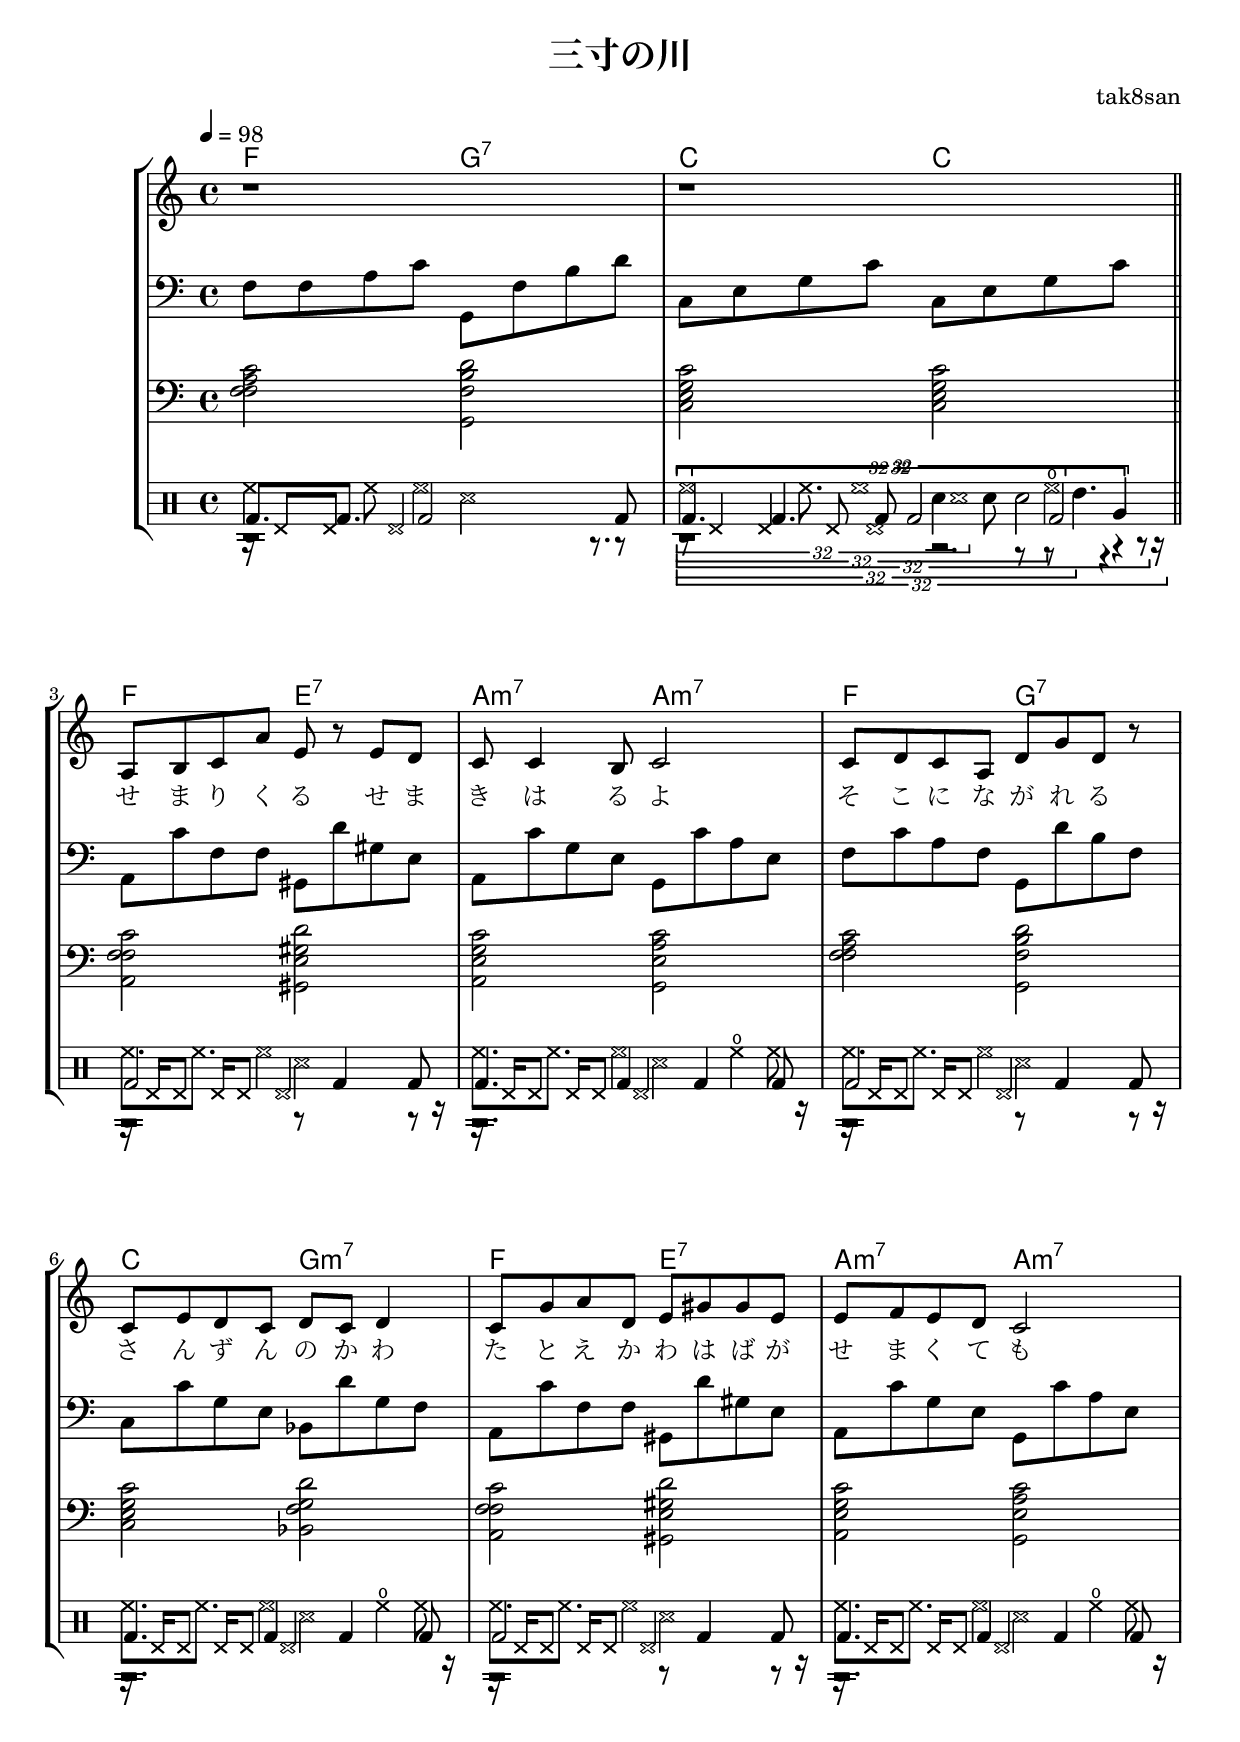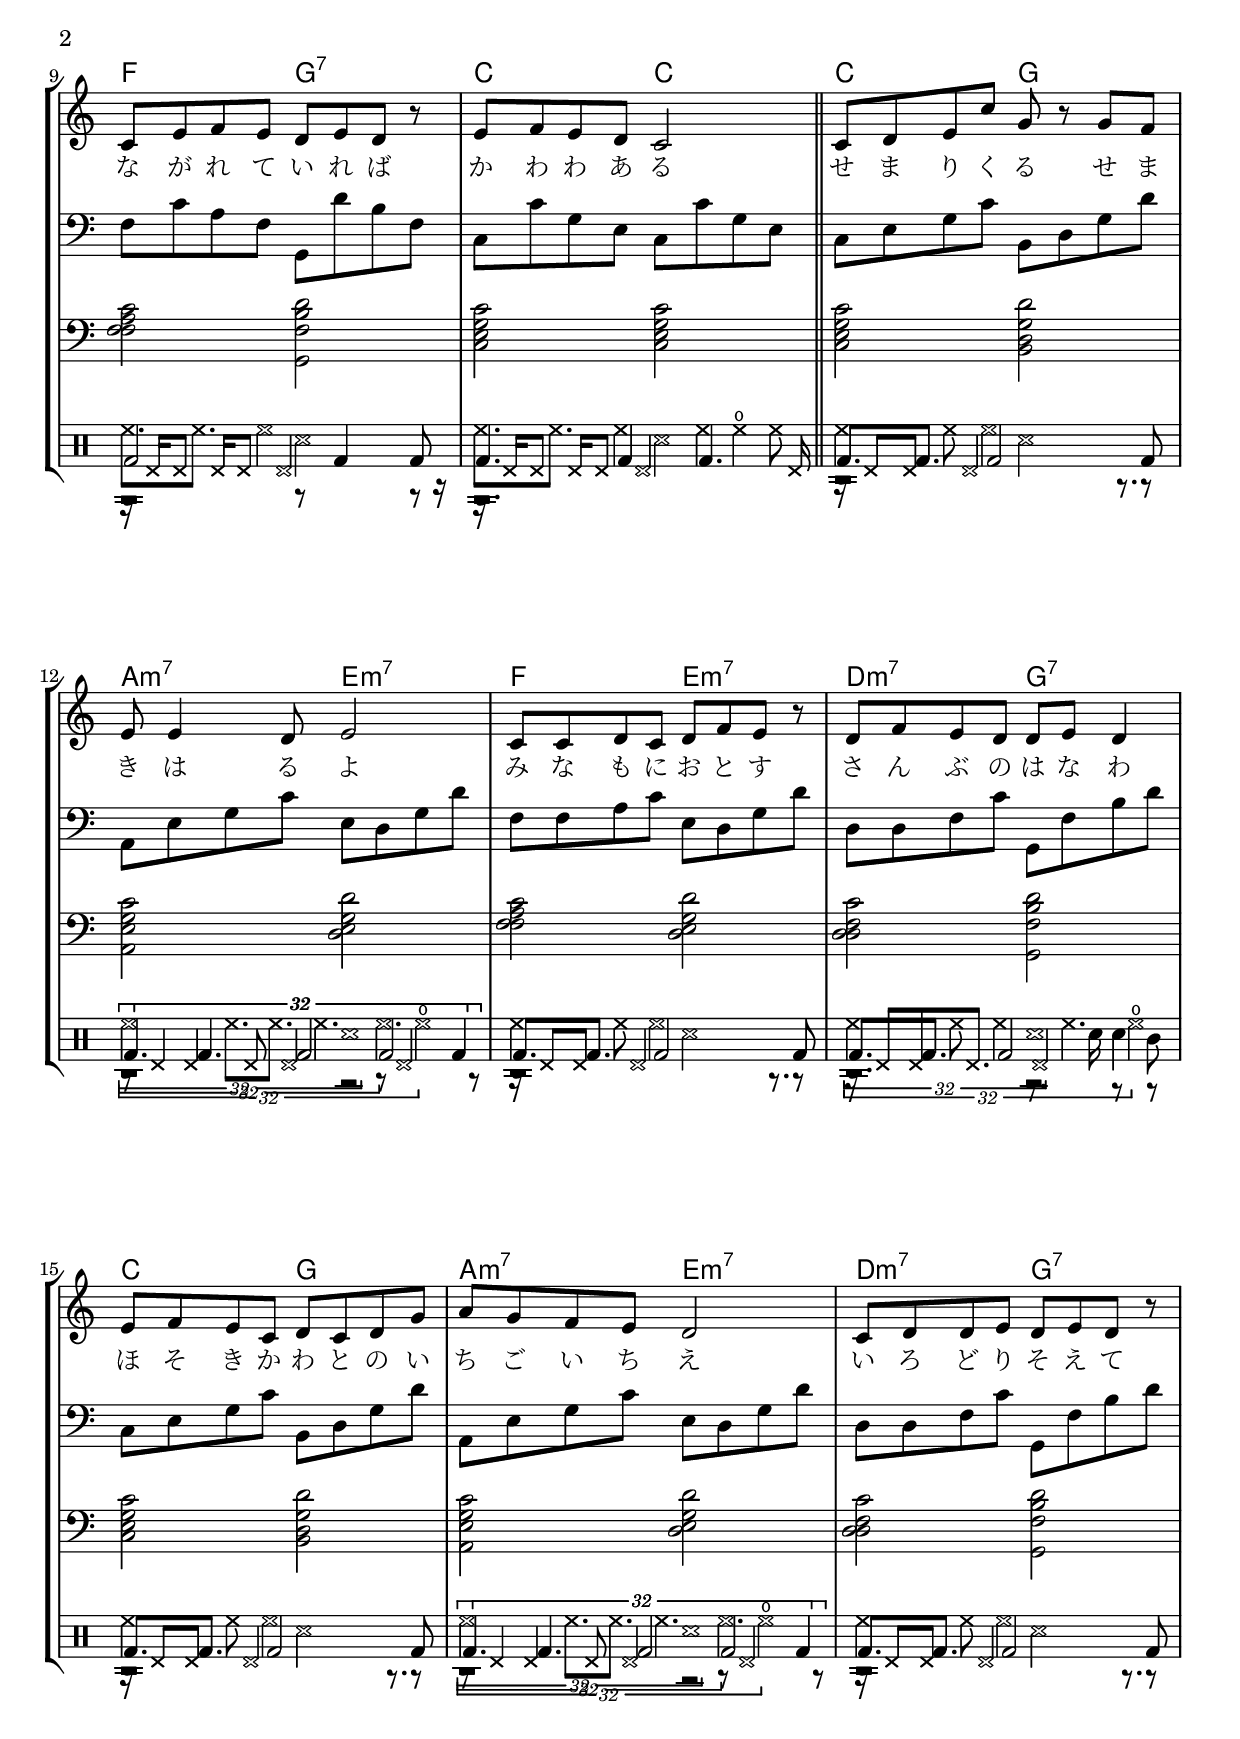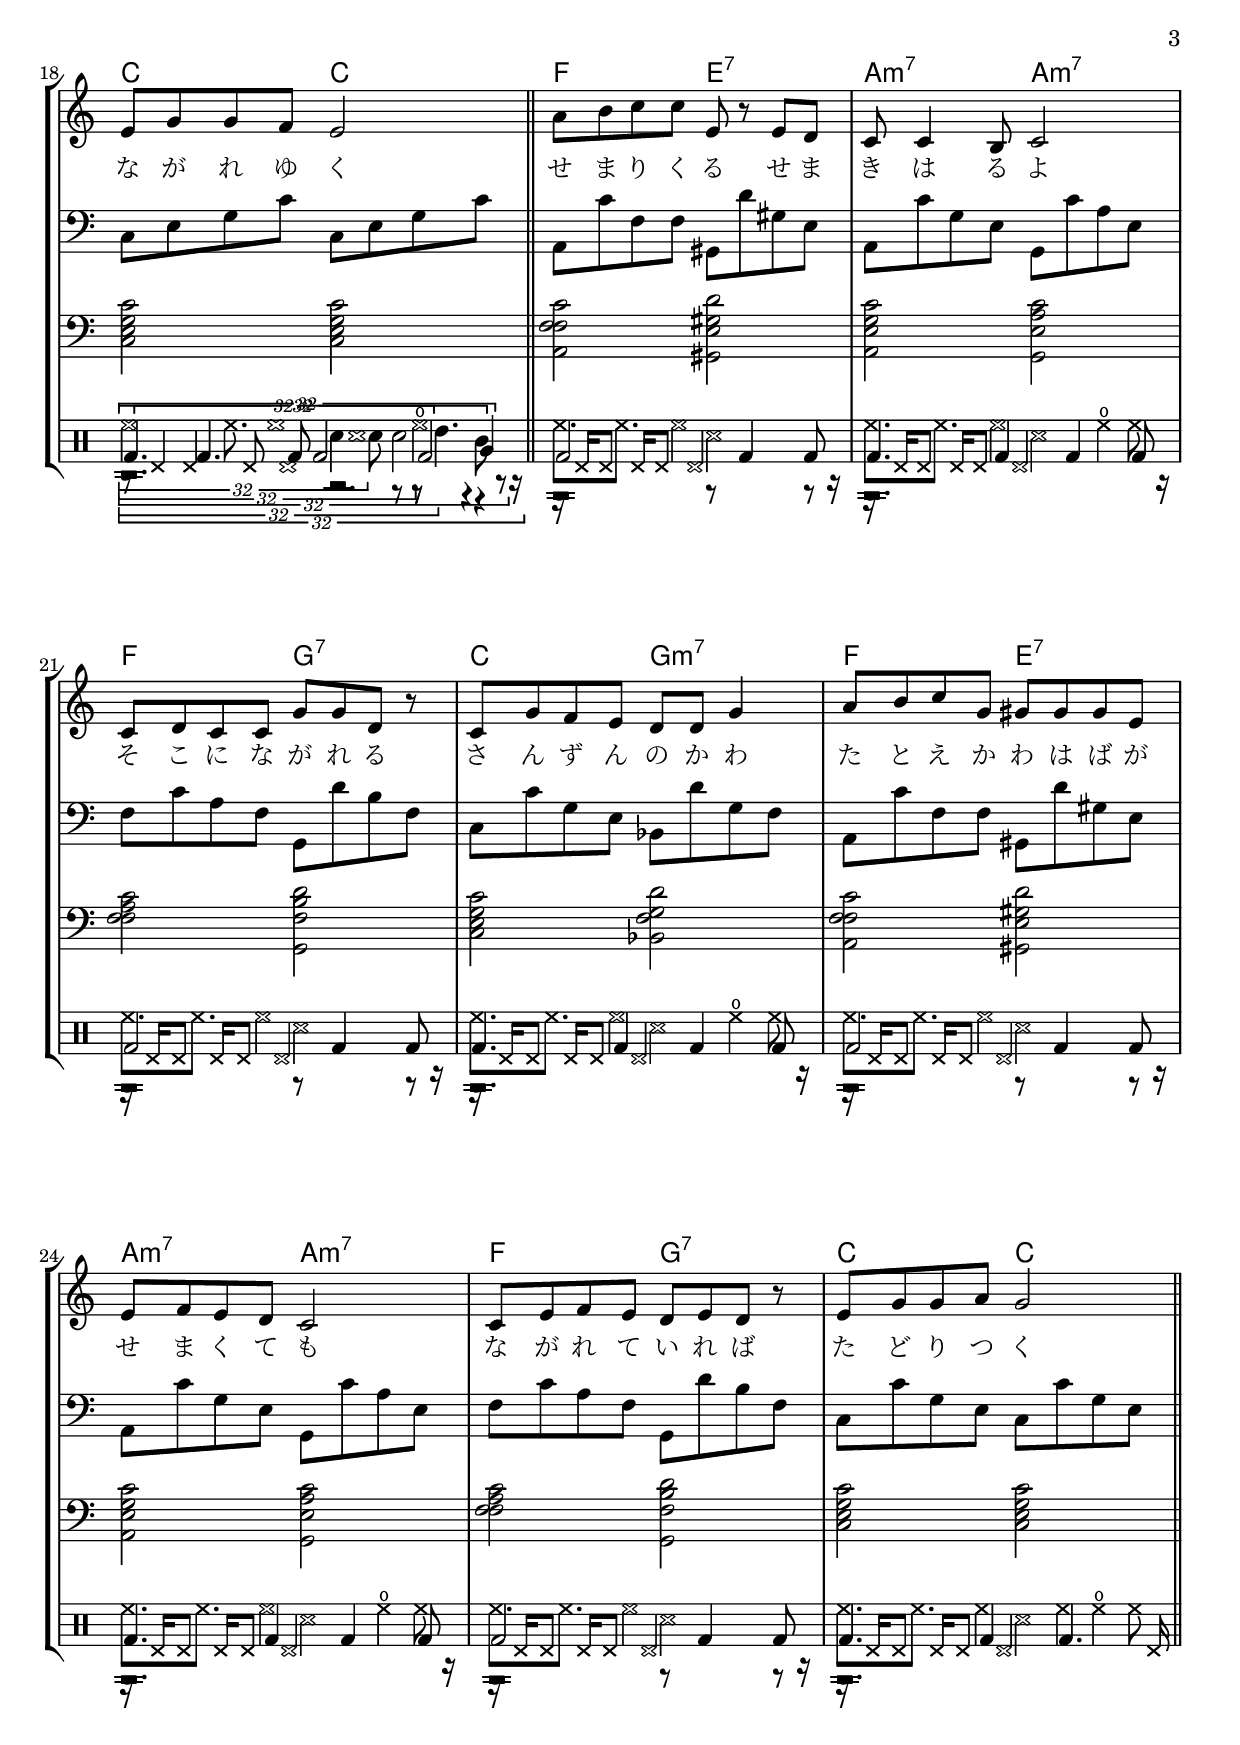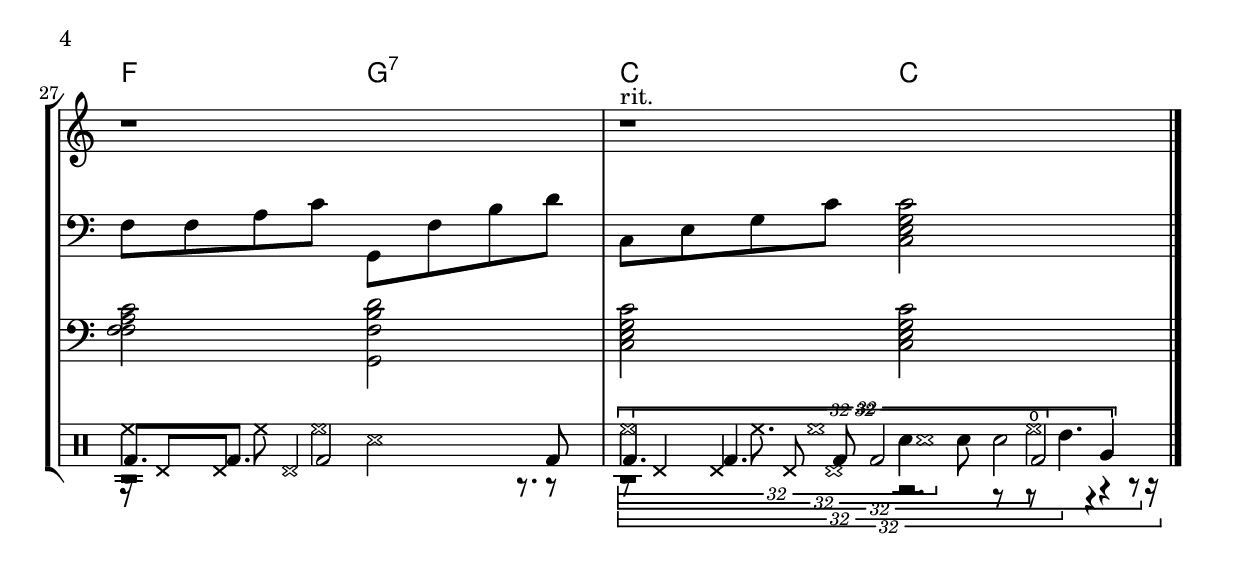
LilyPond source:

\version "2.12.1"

\header {
	title = \markup {三寸の川}
	composer = \markup \center-column {tak8san}
}

harmony = \chordmode {
	f2 g:7 c c 

	f e:7 a:min7 a:min7 f g:7 c g:min7 f e:7 a:min7 a:min7 f g:7 c c 

	c g a:min7 e:min7 f e:min7 d:min7 g:7 c g a:min7 e:min7 d:min7 g:7 c c 

	f e:7 a:min7 a:min7 f g:7 c g:min7 f e:7 a:min7 a:min7 f g:7 c c 

	f g:7 c c 
}

melody = {
	\key c \major
	\tempo 4 = 98
	r1 | r1   
	\set Staff.midiInstrument = #"fss0.35"
	\set Staff.midiMinimumVolume = #0.7
	\set Staff.midiMaximumVolume = #0.9
	a8  b8  c'8  a'8  e'8  r8  e'8  d'8 
	c'8  c'4  b8  c'2 
	c'8  d'8  c'8  a8  d'8  g'8  d'8  r8 
	c'8  e'8  d'8  c'8  d'8  c'8  d'4 
	c'8  g'8  a'8  d'8  e'8  gis'8  gis'8  e'8 
	e'8  f'8  e'8  d'8  c'2 
	c'8  e'8  f'8  e'8  d'8  e'8  d'8  r8 
	e'8  f'8  e'8  d'8  c'2
	\set Staff.midiInstrument = #"fss0.35"
	\set Staff.midiMinimumVolume = #0.7
	\set Staff.midiMaximumVolume = #0.9
	c'8  d'8  e'8  c''8  g'8  r8  g'8  f'8 
	e'8  e'4  d'8  e'2 
	c'8  c'8  d'8  c'8  d'8  f'8  e'8  r8 
	d'8  f'8  e'8  d'8  d'8  e'8  d'4 
	e'8  f'8  e'8  c'8  d'8  c'8  d'8  g'8 
	a'8  g'8  f'8  e'8  d'2 
	c'8  d'8  d'8  e'8  d'8  e'8  d'8  r8 
	e'8  g'8  g'8  f'8  e'2
	\set Staff.midiInstrument = #"fss0.35"
	\set Staff.midiMinimumVolume = #0.7
	\set Staff.midiMaximumVolume = #0.9
	a'8  b'8  c''8  c''8  e'8  r8  e'8  d'8 
	c'8  c'4  b8  c'2 
	c'8  d'8  c'8  c'8  g'8  g'8  d'8  r8 
	c'8  g'8  f'8  e'8  d'8  d'8  g'4 
	a'8  b'8  c''8  g'8  gis'8  gis'8  gis'8  e'8 
	e'8  f'8  e'8  d'8  c'2 
	c'8  e'8  f'8  e'8  d'8  e'8  d'8  r8 
	e'8  g'8  g'8  a'8  g'2
	r1 | r1^"rit." \bar "|."
}

words = \lyricmode {
	
	せ  ま  り  く  る  せ  ま  き  は  る  よ  そ  こ  に  な  が  れ  る  さ  ん  ず  ん  の  か  わ  た  と  え  か  わ  は  ば  が  せ  ま  く  て  も  な  が  れ  て  い  れ  ば  か  わ  わ  あ  る  
	せ  ま  り  く  る  せ  ま  き  は  る  よ  み  な  も  に  お  と  す  さ  ん  ぶ  の  は  な  わ  ほ  そ  き  か  わ  と  の  い  ち  ご  い  ち  え  い  ろ  ど  り  そ  え  て  な  が  れ  ゆ  く  
	せ  ま  り  く  る  せ  ま  き  は  る  よ  そ  こ  に  な  が  れ  る  さ  ん  ず  ん  の  か  わ  た  と  え  か  わ  は  ば  が  せ  ま  く  て  も  な  が  れ  て  い  れ  ば  た  ど  り  つ  く  
	
}

tempochange = {
	\tempo 4 = 98
	r1 | r1 \bar "||"
	\tempo 4 = 98
	r1 | r1 | r1 | r1 | r1 | r1 | r1 | r1 \bar "||"
	\tempo 4 = 98
	r1 | r1 | r1 | r1 | r1 | r1 | r1 | r1 \bar "||"
	\tempo 4 = 98
	r1 | r1 | r1 | r1 | r1 | r1 | r1 | r1 \bar "||"
	\tempo 4 = 98
	r1 | \tempo 4 = 73 r2 \tempo 4 = 65 r2 \bar "|."
}

mainacc = {
	\clef bass
	\set Staff.midiInstrument = #"Acoustic Guitar (steel)"
	\set Staff.midiMinimumVolume = #0.3
	\set Staff.midiMaximumVolume = #0.6
	\key c \major
	\tempo 4 = 98
	f8 f8 a8 c'8
	g,8 f8 b8 d'8
	c8 e8 g8 c'8
	c8 e8 g8 c'8
	\bar "||"

	\set Staff.midiInstrument = #"Acoustic Guitar (steel)"
	\set Staff.midiMinimumVolume = #0.3
	\set Staff.midiMaximumVolume = #0.6
	a,8 c' f f
	gis,8 d' gis e
	a,8 c' g e
	g,8 c' a e
	f8 c' a f
	g,8 d' b f
	c8 c' g e
	bes,8 d' g f
	a,8 c' f f
	gis,8 d' gis e
	a,8 c' g e
	g,8 c' a e
	f8 c' a f
	g,8 d' b f
	c8 c' g e
	c8 c' g e
	\bar "||"

	\set Staff.midiInstrument = #"Acoustic Guitar (steel)"
	\set Staff.midiMinimumVolume = #0.3
	\set Staff.midiMaximumVolume = #0.6
	c8 e8 g8 c'8
	b,8 d8 g8 d'8
	a,8 e8 g8 c'8
	e8 d8 g8 d'8
	f8 f8 a8 c'8
	e8 d8 g8 d'8
	d8 d8 f8 c'8
	g,8 f8 b8 d'8
	c8 e8 g8 c'8
	b,8 d8 g8 d'8
	a,8 e8 g8 c'8
	e8 d8 g8 d'8
	d8 d8 f8 c'8
	g,8 f8 b8 d'8
	c8 e8 g8 c'8
	c8 e8 g8 c'8
	\bar "||"

	\set Staff.midiInstrument = #"Acoustic Guitar (steel)"
	\set Staff.midiMinimumVolume = #0.3
	\set Staff.midiMaximumVolume = #0.6
	a,8 c' f f
	gis,8 d' gis e
	a,8 c' g e
	g,8 c' a e
	f8 c' a f
	g,8 d' b f
	c8 c' g e
	bes,8 d' g f
	a,8 c' f f
	gis,8 d' gis e
	a,8 c' g e
	g,8 c' a e
	f8 c' a f
	g,8 d' b f
	c8 c' g e
	c8 c' g e
	\bar "||"

	\set Staff.midiInstrument = #"Acoustic Guitar (steel)"
	\set Staff.midiMinimumVolume = #0.3
	\set Staff.midiMaximumVolume = #0.6
	f8 f8 a8 c'8
	g,8 f8 b8 d'8
	c8 e8 g8 c'8
	<c e g c'>2
	\bar "|."
}

subacc = {
	\clef bass
	\set Staff.midiInstrument = #"String Ensemble 1"
	\set Staff.midiMinimumVolume = #0.3
	\set Staff.midiMaximumVolume = #0.6
	\key c \major
	\tempo 4 = 98
	<f f a c'>2
	<g, f b d'>2
	<c e g c'>2
	<c e g c'>2
	\bar "||"

	\set Staff.midiInstrument = #"String Ensemble 2"
	\set Staff.midiMinimumVolume = #0.3
	\set Staff.midiMaximumVolume = #0.6
	<a, f f c'>2
	<gis, e gis d'>2
	<a, e g c'>2
	<g, e a c'>2
	<f f a c'>2
	<g, f b d'>2
	<c e g c'>2
	<bes, f g d'>2
	<a, f f c'>2
	<gis, e gis d'>2
	<a, e g c'>2
	<g, e a c'>2
	<f f a c'>2
	<g, f b d'>2
	<c e g c'>2
	<c e g c'>2
	\bar "||"

	\set Staff.midiInstrument = #"String Ensemble 1"
	\set Staff.midiMinimumVolume = #0.3
	\set Staff.midiMaximumVolume = #0.6
	<c e g c'>2
	<b, d g d'>2
	<a, e g c'>2
	<e d g d'>2
	<f f a c'>2
	<e d g d'>2
	<d d f c'>2
	<g, f b d'>2
	<c e g c'>2
	<b, d g d'>2
	<a, e g c'>2
	<e d g d'>2
	<d d f c'>2
	<g, f b d'>2
	<c e g c'>2
	<c e g c'>2
	\bar "||"

	\set Staff.midiInstrument = #"String Ensemble 2"
	\set Staff.midiMinimumVolume = #0.3
	\set Staff.midiMaximumVolume = #0.6
	<a, f f c'>2
	<gis, e gis d'>2
	<a, e g c'>2
	<g, e a c'>2
	<f f a c'>2
	<g, f b d'>2
	<c e g c'>2
	<bes, f g d'>2
	<a, f f c'>2
	<gis, e gis d'>2
	<a, e g c'>2
	<g, e a c'>2
	<f f a c'>2
	<g, f b d'>2
	<c e g c'>2
	<c e g c'>2
	\bar "||"

	\set Staff.midiInstrument = #"String Ensemble 1"
	\set Staff.midiMinimumVolume = #0.3
	\set Staff.midiMaximumVolume = #0.6
	<f f a c'>2
	<g, f b d'>2
	<c e g c'>2
	<c e g c'>2
	\bar "|."
}

percA = {
	\drummode {
	hh4 hh8 hh2 r8  |\times 16/32{ hh2 hh8. hh1 r4 r16 } \bar "||"
	r1  |r2. hho4  |r1  |r2. hho4  |r1  |r2. hho4  |r1  |r2. hho4  \bar "||"
	hh4 hh8 hh2 r8  |\times 16/32{ hh2 hh8. hh8. hh4. hh2. } |hh4 hh8 hh2 r8  |hh4 hh8 hh4 hh4.  |hh4 hh8 hh2 r8  |\times 16/32{ hh2 hh8. hh8. hh4. hh2. } |hh4 hh8 hh2 r8  |\times 16/32{ hh2 hh8. hh1 r4 r16 } \bar "||"
	r1  |r2. hho4  |r1  |r2. hho4  |r1  |r2. hho4  |r1  |r2. hho4  \bar "||"
	hh4 hh8 hh2 r8  |\times 16/32{ hh2 hh8. hh1 r4 r16 } \bar "|."
	}
}

percB = {
	\drummode {
	r16 hhp8 hhp8 hhp2 r8.  |\times 16/32{ r8 hhp4 hhp4 hhp8 hhp1 r4 } \bar "||"
	r16 hhp16 hhp8 hhp16 hhp8 hhp2 r16  |r16 hhp16 hhp8 hhp16 hhp8 hhp2 r16  |r16 hhp16 hhp8 hhp16 hhp8 hhp2 r16  |r16 hhp16 hhp8 hhp16 hhp8 hhp2 r16  |r16 hhp16 hhp8 hhp16 hhp8 hhp2 r16  |r16 hhp16 hhp8 hhp16 hhp8 hhp2 r16  |r16 hhp16 hhp8 hhp16 hhp8 hhp2 r16  |r16 hhp16 hhp8 hhp16 hhp8 hhp2 hhp16  \bar "||"
	r16 hhp8 hhp8 hhp2 r8.  |\times 16/32{ r8 hhp4 hhp4 hhp8 hhp2 r8 hhp2 r8 } |r16 hhp8 hhp8 hhp2 r8.  |r16 hhp8 hhp8 hhp8. hhp2  |r16 hhp8 hhp8 hhp2 r8.  |\times 16/32{ r8 hhp4 hhp4 hhp8 hhp2 r8 hhp2 r8 } |r16 hhp8 hhp8 hhp2 r8.  |\times 16/32{ r8 hhp4 hhp4 hhp8 hhp1 r4 } \bar "||"
	r16 hhp16 hhp8 hhp16 hhp8 hhp2 r16  |r16 hhp16 hhp8 hhp16 hhp8 hhp2 r16  |r16 hhp16 hhp8 hhp16 hhp8 hhp2 r16  |r16 hhp16 hhp8 hhp16 hhp8 hhp2 r16  |r16 hhp16 hhp8 hhp16 hhp8 hhp2 r16  |r16 hhp16 hhp8 hhp16 hhp8 hhp2 r16  |r16 hhp16 hhp8 hhp16 hhp8 hhp2 r16  |r16 hhp16 hhp8 hhp16 hhp8 hhp2 hhp16  \bar "||"
	r16 hhp8 hhp8 hhp2 r8.  |\times 16/32{ r8 hhp4 hhp4 hhp8 hhp1 r4 } \bar "|."
	}
}

percC = {
	\drummode {
	r1  |\times 16/32{ r1 r2 hho2 } \bar "||"
	hh8. hh8. hh2 r8  |hh8. hh8. hh2 hh8  |hh8. hh8. hh2 r8  |hh8. hh8. hh2 hh8  |hh8. hh8. hh2 r8  |hh8. hh8. hh2 hh8  |hh8. hh8. hh2 r8  |hh8. hh8. hh4 hh4 hh8  \bar "||"
	r1  |\times 16/32{ r1 r2 hho2 } |r1  |\times 16/32{ r1 r2 hho2 } |r1  |\times 16/32{ r1 r2 hho2 } |r1  |\times 16/32{ r1 r2 hho2 } \bar "||"
	hh8. hh8. hh2 r8  |hh8. hh8. hh2 hh8  |hh8. hh8. hh2 r8  |hh8. hh8. hh2 hh8  |hh8. hh8. hh2 r8  |hh8. hh8. hh2 hh8  |hh8. hh8. hh2 r8  |hh8. hh8. hh4 hh4 hh8  \bar "||"
	r1  |\times 16/32{ r1 r2 hho2 } \bar "|."
	}
}

percD = {
	\drummode {
	bd8. bd8. bd2 bd8  |\times 16/32{ bd4. bd4. bd8 bd2 r8 bd2 } \bar "||"
	r2 ss2  |r2 ss2  |r2 ss2  |r2 ss2  |r2 ss2  |r2 ss2  |r2 ss2  |r2 ss2  \bar "||"
	bd8. bd8. bd2 bd8  |\times 16/32{ bd4. bd4. bd2 bd2 bd4 } |bd8. bd8. bd2 bd8  |bd8. bd8. bd2 r8  |bd8. bd8. bd2 bd8  |\times 16/32{ bd4. bd4. bd2 bd2 bd4 } |bd8. bd8. bd2 bd8  |\times 16/32{ bd4. bd4. bd8 bd2 r8 bd2 } \bar "||"
	r2 ss2  |r2 ss2  |r2 ss2  |r2 ss2  |r2 ss2  |r2 ss2  |r2 ss2  |r2 ss2  \bar "||"
	bd8. bd8. bd2 bd8  |\times 16/32{ bd4. bd4. bd8 bd2 r8 bd2 } \bar "|."
	}
}

percE = {
	\drummode {
	r2 ss2  |\times 16/32{ r1 ss1 } \bar "||"
	bd2 r8 bd4 bd8  |bd4. bd4 bd4 bd8  |bd2 r8 bd4 bd8  |bd4. bd4 bd4 bd8  |bd2 r8 bd4 bd8  |bd4. bd4 bd4 bd8  |bd2 r8 bd4 bd8  |bd4. bd4 bd4.  \bar "||"
	r2 ss2  |\times 16/32{ r1 ss1 } |r2 ss2  |\times 16/32{ r1 ss1 } |r2 ss2  |\times 16/32{ r1 ss1 } |r2 ss2  |\times 16/32{ r1 ss1 } \bar "||"
	bd2 r8 bd4 bd8  |bd4. bd4 bd4 bd8  |bd2 r8 bd4 bd8  |bd4. bd4 bd4 bd8  |bd2 r8 bd4 bd8  |bd4. bd4 bd4 bd8  |bd2 r8 bd4 bd8  |bd4. bd4 bd4.  \bar "||"
	r2 ss2  |\times 16/32{ r1 ss1 } \bar "|."
	}
}

percF = {
	\drummode {
	r1 |\times 16/32{ r1 sn4 sn8 sn2 r8 } \bar "||"
	r1 | r1 | r1 | r1 | r1 | r1 | r1 | r1 \bar "||"
	r1 |r1 |r1 |r2 r8. sn16 sn4  |r1 |r1 |r1 |\times 16/32{ r1 sn4 sn8 sn2 r8 } \bar "||"
	r1 | r1 | r1 | r1 | r1 | r1 | r1 | r1 \bar "||"
	r1 |\times 16/32{ r1 sn4 sn8 sn2 r8 } \bar "|."
	}
}

percG = {
	\drummode {
	r1 |r1 \bar "||"
	r1 | r1 | r1 | r1 | r1 | r1 | r1 | r1 \bar "||"
	r1 |r1 |r1 |r2. r8 tomml8  |r1 |r1 |r1 |r2. r8 tomml8  \bar "||"
	r1 | r1 | r1 | r1 | r1 | r1 | r1 | r1 \bar "||"
	r1 |r1 \bar "|."
	}
}

percH = {
	\drummode {
	r1 |\times 16/32{ r1 r2 r8 tommh4. } \bar "||"
	r1 | r1 | r1 | r1 | r1 | r1 | r1 | r1 \bar "||"
	r1 |r1 |r1 |r1 |r1 |r1 |r1 |\times 16/32{ r1 r2 r8 tommh4. } \bar "||"
	r1 | r1 | r1 | r1 | r1 | r1 | r1 | r1 \bar "||"
	r1 |\times 16/32{ r1 r2 r8 tommh4. } \bar "|."
	}
}

percI = {
	\drummode {
	r1 |\times 16/32{ r1 r2. tomfh4 } \bar "||"
	r1 | r1 | r1 | r1 | r1 | r1 | r1 | r1 \bar "||"
	r1 |r1 |r1 |r1 |r1 |r1 |r1 |\times 16/32{ r1 r2. tomfh4 } \bar "||"
	r1 | r1 | r1 | r1 | r1 | r1 | r1 | r1 \bar "||"
	r1 |\times 16/32{ r1 r2. tomfh4 } \bar "|."
	}
}

\score {
	<<
		\new StaffGroup <<
			\new ChordNames {\harmony}
			\new Voice = "melody" {\melody}
			\new Lyrics \lyricsto "melody" \words
			\new Staff = "mainacc" {\mainacc}
			\new Staff = "subacc" {\subacc}
			\new DrumStaff <<
				\new DrumVoice {\percA}
				\new DrumVoice {\percB}
				\new DrumVoice {\percC}
				\new DrumVoice {\percD}
				\new DrumVoice {\percE}
				\new DrumVoice {\percF}
				\new DrumVoice {\percG}
				\new DrumVoice {\percH}
				\new DrumVoice {\percI}
			>>
		>>
	>>
	\layout { }
}
